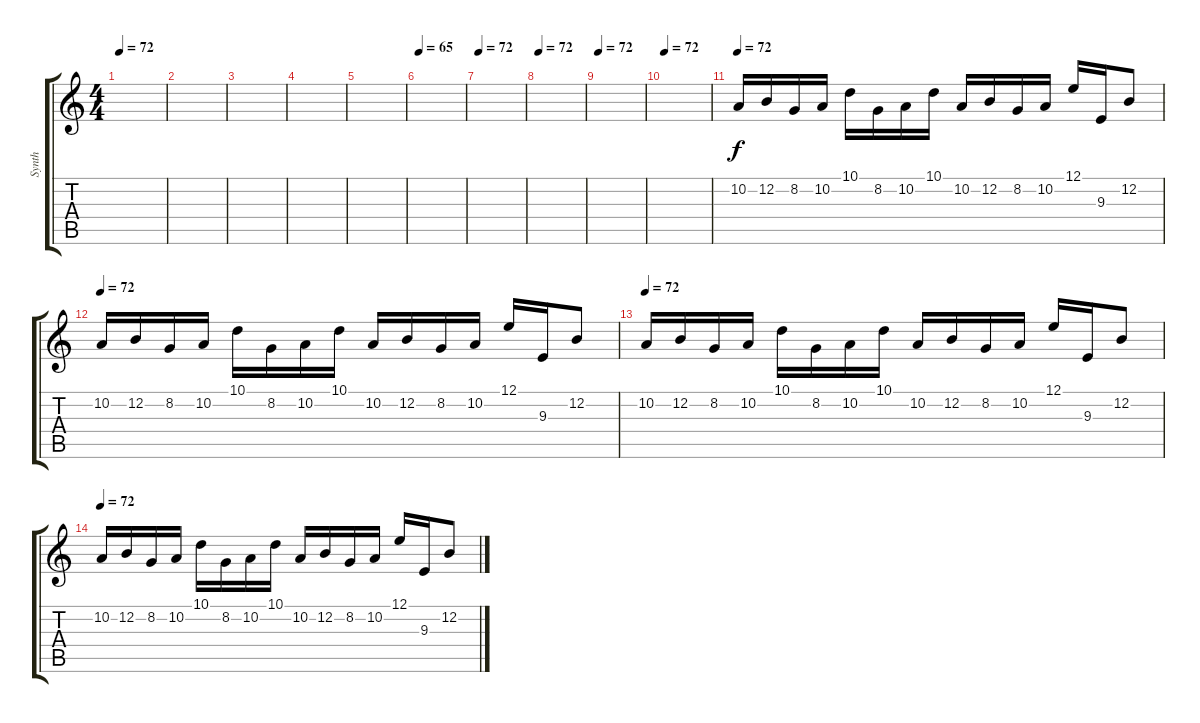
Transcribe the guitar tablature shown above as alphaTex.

\track ("Synth" "Synth") {instrument cello}
\staff {score tabs}
\tuning (E4 B3 G3 D3 A2 E2) {hide}
\ts (4 4)
\tempo 72
\clef g2
\ks c
|
|
|
|
|
\tempo 65
|
\section ("" "")
\tempo 72
|
\tempo 72
|
\tempo 72
|
\tempo 72
|
\tempo 72
10.2.16{volume 8 instrument overdrivenguitar} 12.2.16 8.2.16 10.2.16 10.1.16 8.2.16 10.2.16 10.1.16 10.2.16 12.2.16 8.2.16 10.2.16 12.1.16 9.3.16 12.2.8 |
\tempo 72
10.2.16{volume 9 instrument overdrivenguitar} 12.2.16 8.2.16 10.2.16 10.1.16 8.2.16 10.2.16 10.1.16 10.2.16 12.2.16 8.2.16 10.2.16 12.1.16 9.3.16 12.2.8 |
\tempo 72
10.2.16{volume 10 instrument overdrivenguitar} 12.2.16 8.2.16 10.2.16 10.1.16 8.2.16 10.2.16 10.1.16 10.2.16 12.2.16 8.2.16 10.2.16 12.1.16 9.3.16 12.2.8 |
\tempo 72
10.2.16{volume 13 instrument overdrivenguitar} 12.2.16 8.2.16 10.2.16 10.1.16 8.2.16 10.2.16 10.1.16 10.2.16 12.2.16 8.2.16 10.2.16 12.1.16 9.3.16 12.2.8
